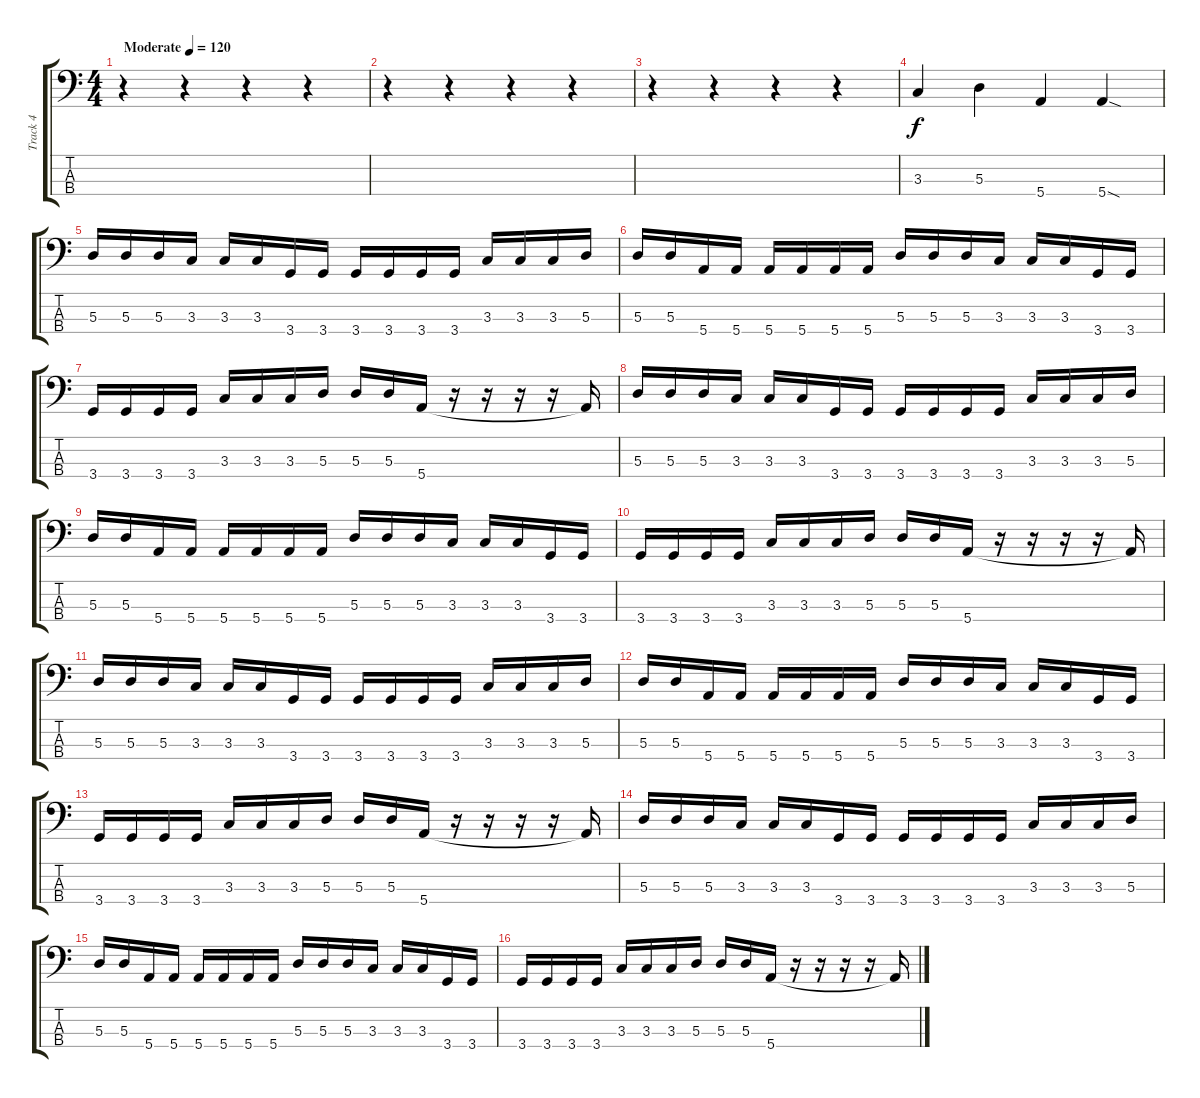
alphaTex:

\track ("Track 4" "Track 4") {instrument electricbassfinger}
\staff {score tabs}
\tuning (G2 D2 A1 E1) {hide}
\ts (4 4)
\tempo (120 "Moderate")
\clef f4
\ks c
r.4{dy f instrument electricbassfinger} r.4 r.4 r.4 |
r.4 r.4 r.4 r.4 |
r.4 r.4 r.4 r.4 |
3.3.4 5.3.4 5.4.4 5.4{sod}.4 |
5.3.16 5.3.16 5.3.16 3.3.16 3.3.16 3.3.16 3.4.16 3.4.16 3.4.16 3.4.16 3.4.16 3.4.16 3.3.16 3.3.16 3.3.16 5.3.16 |
5.3.16 5.3.16 5.4.16 5.4.16 5.4.16 5.4.16 5.4.16 5.4.16 5.3.16 5.3.16 5.3.16 3.3.16 3.3.16 3.3.16 3.4.16 3.4.16 |
3.4.16 3.4.16 3.4.16 3.4.16 3.3.16 3.3.16 3.3.16 5.3.16 5.3.16 5.3.16 5.4.16 r.16 r.16 r.16 r.16 5.4{t}.16 |
5.3.16 5.3.16 5.3.16 3.3.16 3.3.16 3.3.16 3.4.16 3.4.16 3.4.16 3.4.16 3.4.16 3.4.16 3.3.16 3.3.16 3.3.16 5.3.16 |
5.3.16 5.3.16 5.4.16 5.4.16 5.4.16 5.4.16 5.4.16 5.4.16 5.3.16 5.3.16 5.3.16 3.3.16 3.3.16 3.3.16 3.4.16 3.4.16 |
3.4.16 3.4.16 3.4.16 3.4.16 3.3.16 3.3.16 3.3.16 5.3.16 5.3.16 5.3.16 5.4.16 r.16 r.16 r.16 r.16 5.4{t}.16 |
5.3.16 5.3.16 5.3.16 3.3.16 3.3.16 3.3.16 3.4.16 3.4.16 3.4.16 3.4.16 3.4.16 3.4.16 3.3.16 3.3.16 3.3.16 5.3.16 |
5.3.16 5.3.16 5.4.16 5.4.16 5.4.16 5.4.16 5.4.16 5.4.16 5.3.16 5.3.16 5.3.16 3.3.16 3.3.16 3.3.16 3.4.16 3.4.16 |
3.4.16 3.4.16 3.4.16 3.4.16 3.3.16 3.3.16 3.3.16 5.3.16 5.3.16 5.3.16 5.4.16 r.16 r.16 r.16 r.16 5.4{t}.16 |
5.3.16 5.3.16 5.3.16 3.3.16 3.3.16 3.3.16 3.4.16 3.4.16 3.4.16 3.4.16 3.4.16 3.4.16 3.3.16 3.3.16 3.3.16 5.3.16 |
5.3.16 5.3.16 5.4.16 5.4.16 5.4.16 5.4.16 5.4.16 5.4.16 5.3.16 5.3.16 5.3.16 3.3.16 3.3.16 3.3.16 3.4.16 3.4.16 |
3.4.16 3.4.16 3.4.16 3.4.16 3.3.16 3.3.16 3.3.16 5.3.16 5.3.16 5.3.16 5.4.16 r.16 r.16 r.16 r.16 5.4{t}.16
